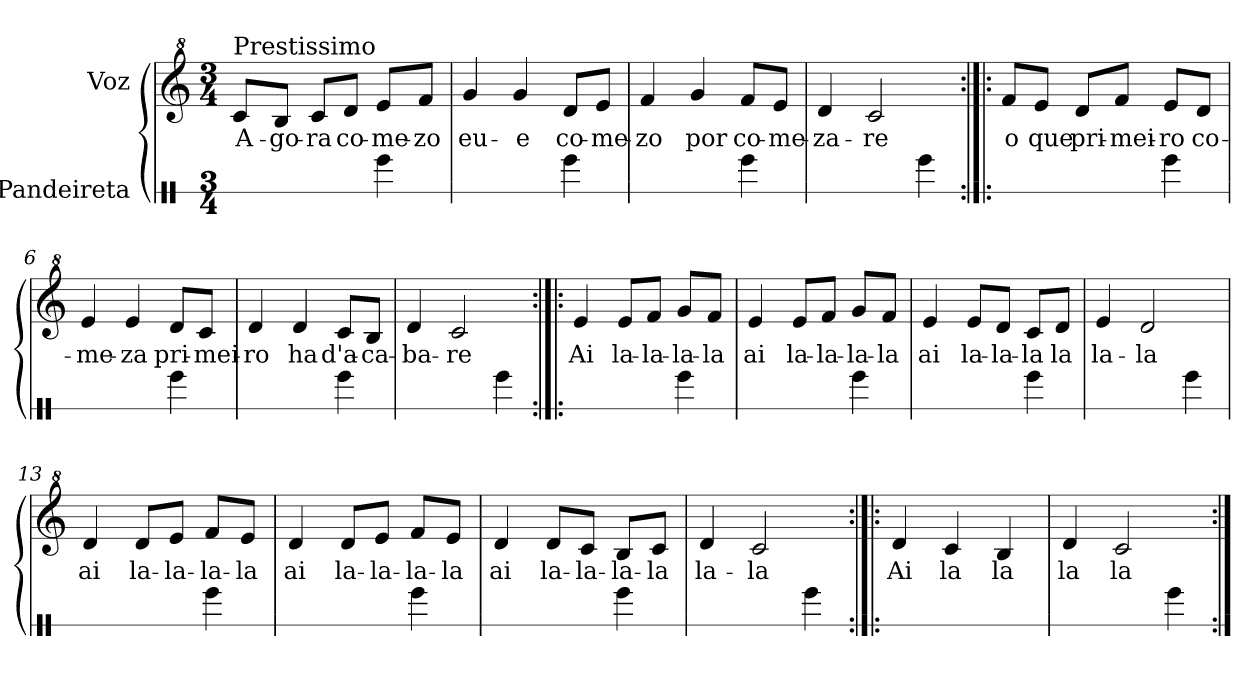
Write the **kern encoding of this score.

**kern	**kern	**text
*part2	*part1	*part1
*staff2	*staff1	*staff1
*I"Pandeireta	*I"Voz	*
*stria1	*	*
*clefX	*clefG^2	*
*k[]	*k[]	*
*C:	*C:	*
*M3/4	*M3/4	*
=1	=1	=1
!	!LO:TX:a:t=Prestissimo	!
4R\	8cc/L	A-
.	8b/J	-go-
4R\	8cc/L	-ra
.	8dd/J	co-
4Rdd\	8ee/L	-me-
.	8ff/J	-zo
=2	=2	=2
4R\	4gg/	eu-
4R\	4gg/	-e
4Rdd\	8dd/L	co-
.	8ee/J	-me-
=3	=3	=3
4R\	4ff/	-zo
4R\	4gg/	por
4Rdd\	8ff/L	co-
.	8ee/J	-me-
=4	=4	=4
4R\	4dd/	-za-
4R\	2cc/	-re
4Rdd\	.	.
!!LO:LB:g=z
=5:|!|:	=5:|!|:	=5:|!|:
4R\	8ff/L	o
.	8ee/J	que
4R\	8dd/L	pri-
.	8ff/J	-mei-
4Rdd\	8ee/L	-ro
.	8dd/J	co-
=6	=6	=6
4R\	4ee/	-me-
4R\	4ee/	-za
4Rdd\	8dd/L	pri-
.	8cc/J	-mei-
=7	=7	=7
4R\	4dd/	-ro
4R\	4dd/	ha
4Rdd\	8cc/L	d'a-
.	8b/J	-ca-
=8	=8	=8
4R\	4dd/	-ba-
4R\	2cc/	-re
4Rdd\	.	.
=9:|!|:	=9:|!|:	=9:|!|:
4R\	4ee/	Ai
4R\	8ee/L	la-
.	8ff/J	-la-
4Rdd\	8gg/L	-la-
.	8ff/J	-la
!!LO:LB:g=z
=10	=10	=10
4R\	4ee/	ai
4R\	8ee/L	la-
.	8ff/J	-la-
4Rdd\	8gg/L	-la-
.	8ff/J	-la
=11	=11	=11
4R\	4ee/	ai
4R\	8ee/L	la-
.	8dd/J	-la-
4Rdd\	8cc/L	-la
.	8dd/J	la
=12	=12	=12
4R\	4ee/	la-
4R\	2dd/	-la
4Rdd\	.	.
=13	=13	=13
4R\	4dd/	ai
4R\	8dd/L	la-
.	8ee/J	-la-
4Rdd\	8ff/L	-la-
.	8ee/J	-la
=14	=14	=14
4R\	4dd/	ai
4R\	8dd/L	la-
.	8ee/J	-la-
4Rdd\	8ff/L	-la-
.	8ee/J	-la
=15	=15	=15
4R\	4dd/	ai
4R\	8dd/L	la-
.	8cc/J	-la-
4Rdd\	8b/L	-la-
.	8cc/J	-la
!!LO:LB:g=z
=16	=16	=16
4R\	4dd/	la-
4R\	2cc/	-la
4Rdd\	.	.
=17:|!|:	=17:|!|:	=17:|!|:
4R\	4dd/	Ai
4R\	4cc/	la
4R\	4b/	la
=18	=18	=18
4R\	4dd/	la
4R\	2cc/	la
4Rdd\	.	.
=:|!	=:|!	=:|!
*-	*-	*-
